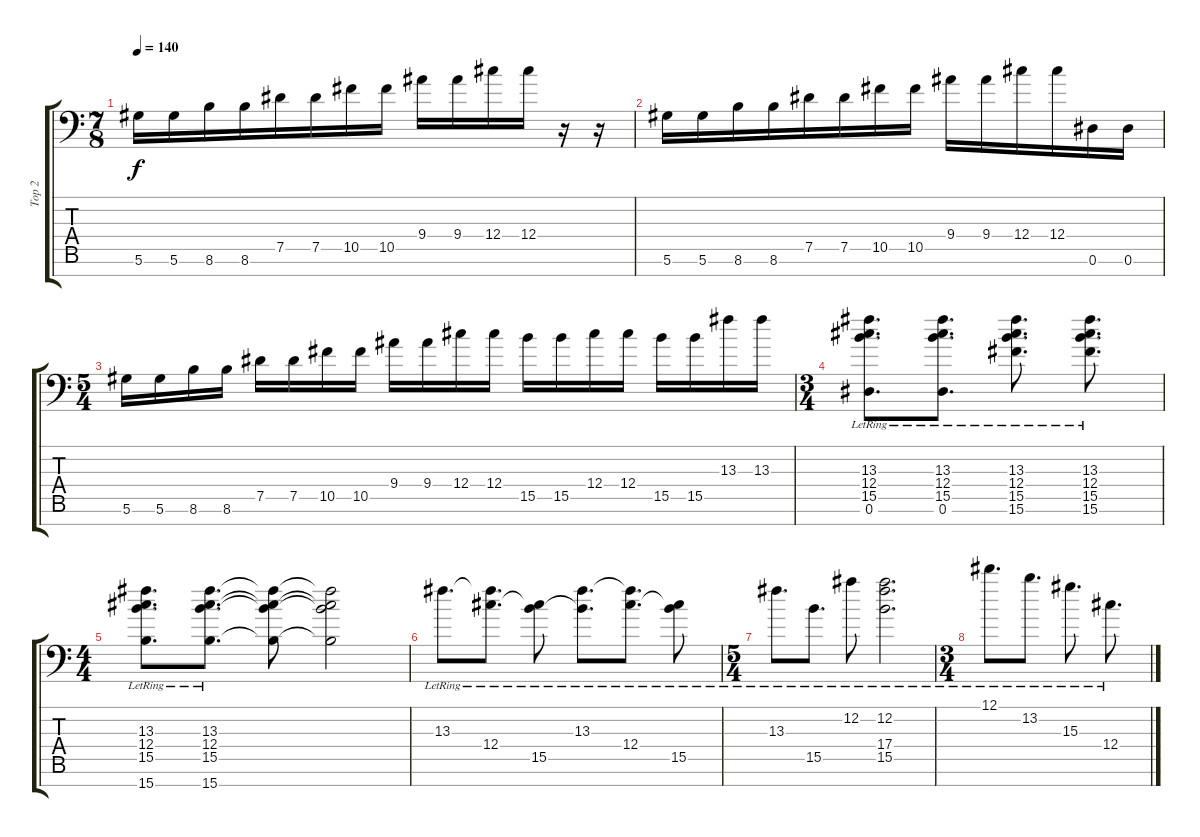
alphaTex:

\track ("Top 2" "Top 2") {instrument distortionguitar}
\staff {score tabs}
\tuning (Eb4 Bb3 F3 Db3 Ab2 Eb2 Ab1) {hide}
\ts (7 8)
\tempo 140
\clef f4
\ks c
5.6.16{dy f} 5.6.16 8.6.16 8.6.16 7.5.16 7.5.16 10.5.16 10.5.16 9.4.16 9.4.16 12.4.16 12.4.16 r.16 r.16 |
5.6.16 5.6.16 8.6.16 8.6.16 7.5.16 7.5.16 10.5.16 10.5.16 9.4.16 9.4.16 12.4.16 12.4.16 0.6.16 0.6.16 |
\ts (5 4)
5.6.16 5.6.16 8.6.16 8.6.16 7.5.16 7.5.16 10.5.16 10.5.16 9.4.16 9.4.16 12.4.16 12.4.16 15.5.16 15.5.16 12.4.16 12.4.16 15.5.16 15.5.16 13.3.16 13.3.16 |
\ts (3 4)
(13.3{lr} 12.4{lr} 15.5{lr} 0.6{lr}).8{d} (13.3{lr} 12.4{lr} 15.5{lr} 0.6{lr}).8{d} (13.3{lr} 12.4{lr} 15.5{lr} 15.6{lr}).8{d} (13.3{lr} 12.4{lr} 15.5{lr} 15.6{lr}).8{d} |
\ts (4 4)
(13.3{lr} 12.4{lr} 15.5{lr} 15.7{lr}).8{d} (13.3{lr} 12.4{lr} 15.5{lr} 15.7{lr}).8{d} (13.3{t} 12.4{t} 15.5{t} 15.7{t}).8 (13.3{t} 12.4{t} 15.5{t} 15.7{t}).2 |
13.3{lr}.8{d} (13.3{t} 12.4{lr}).8{d} (12.4{t} 15.5{lr}).8 (13.3{lr} 15.5{t}).8{d} (13.3{t} 12.4{lr}).8{d} (12.4{t} 15.5{lr}).8 |
\ts (5 4)
13.3{lr}.8{d} 15.5{lr}.8{d} 12.2{lr}.8 (12.2{lr} 17.4{lr} 15.5{lr}).2{d} |
\ts (3 4)
12.1{lr}.8{d} 13.2{lr}.8{d} 15.3{lr}.8{d} 12.4{lr}.8{d}
